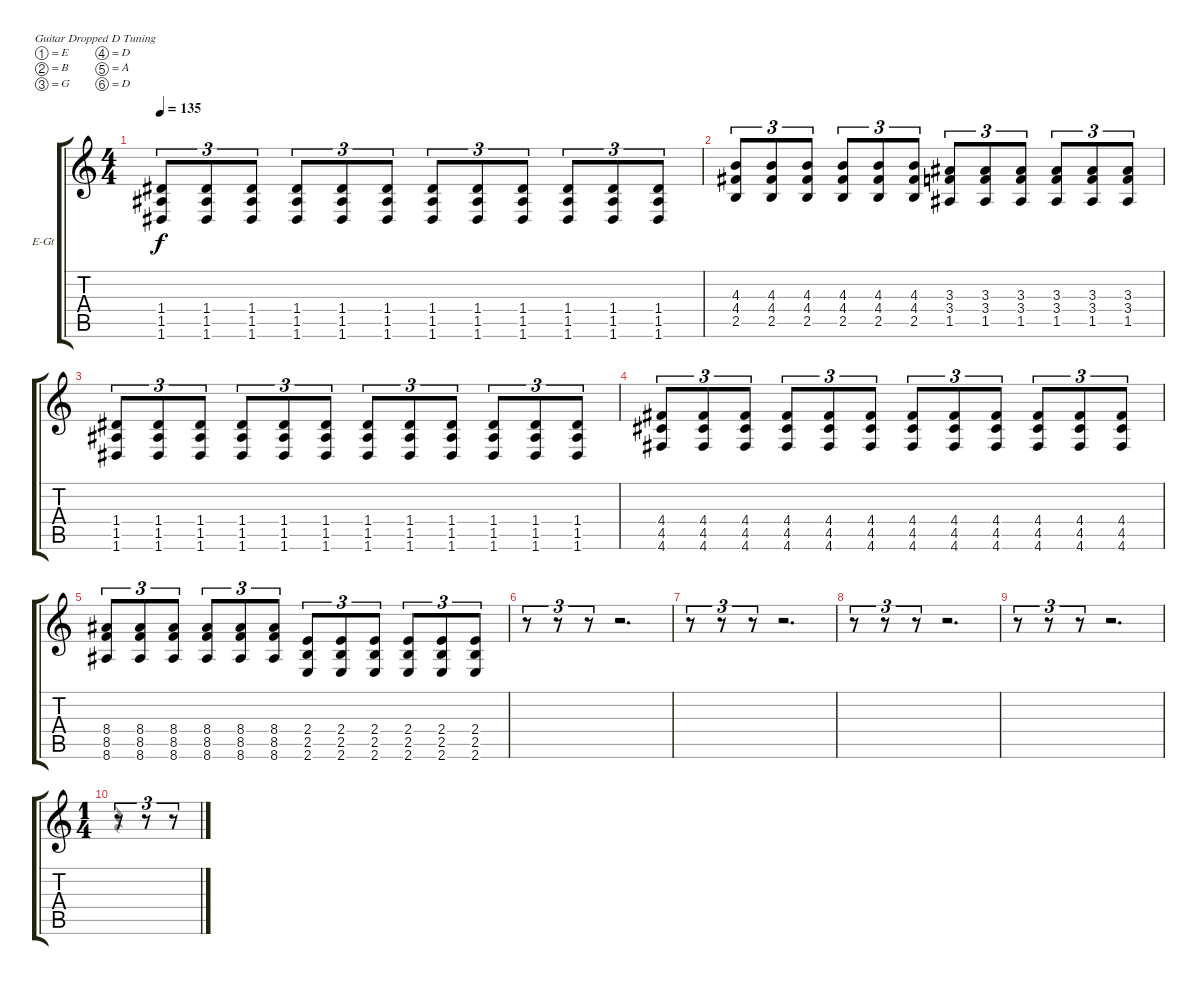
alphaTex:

\bracketExtendMode groupsimilarinstruments
\firstSystemTrackNameOrientation horizontal
\otherSystemsTrackNameOrientation horizontal
\track ("Last Verse Backup" "E-Gt") {instrument distortionguitar}
\staff {score tabs}
\tuning (E4 B3 G3 D3 A2 D2)
\voice
\ts (4 4)
\tempo 135
\clef g2
\ks c
(1.4 1.5 1.6).8{tu (3 2) dy f} (1.4 1.5 1.6).8{tu (3 2)} (1.4 1.5 1.6).8{tu (3 2)} (1.4 1.5 1.6).8{tu (3 2)} (1.4 1.5 1.6).8{tu (3 2)} (1.4 1.5 1.6).8{tu (3 2)} (1.4 1.5 1.6).8{tu (3 2)} (1.4 1.5 1.6).8{tu (3 2)} (1.4 1.5 1.6).8{tu (3 2)} (1.4 1.5 1.6).8{tu (3 2)} (1.4 1.5 1.6).8{tu (3 2)} (1.4 1.5 1.6).8{tu (3 2)} |
(4.3 4.4 2.5).8{tu (3 2)} (4.3 4.4 2.5).8{tu (3 2)} (4.3 4.4 2.5).8{tu (3 2)} (4.3 4.4 2.5).8{tu (3 2)} (4.3 4.4 2.5).8{tu (3 2)} (4.3 4.4 2.5).8{tu (3 2)} (3.3 3.4 1.5).8{tu (3 2)} (3.3 3.4 1.5).8{tu (3 2)} (3.3 3.4 1.5).8{tu (3 2)} (3.3 3.4 1.5).8{tu (3 2)} (3.3 3.4 1.5).8{tu (3 2)} (3.3 3.4 1.5).8{tu (3 2)} |
(1.4 1.5 1.6).8{tu (3 2)} (1.4 1.5 1.6).8{tu (3 2)} (1.4 1.5 1.6).8{tu (3 2)} (1.4 1.5 1.6).8{tu (3 2)} (1.4 1.5 1.6).8{tu (3 2)} (1.4 1.5 1.6).8{tu (3 2)} (1.4 1.5 1.6).8{tu (3 2)} (1.4 1.5 1.6).8{tu (3 2)} (1.4 1.5 1.6).8{tu (3 2)} (1.4 1.5 1.6).8{tu (3 2)} (1.4 1.5 1.6).8{tu (3 2)} (1.4 1.5 1.6).8{tu (3 2)} |
(4.4 4.5 4.6).8{tu (3 2)} (4.4 4.5 4.6).8{tu (3 2)} (4.4 4.5 4.6).8{tu (3 2)} (4.4 4.5 4.6).8{tu (3 2)} (4.4 4.5 4.6).8{tu (3 2)} (4.4 4.5 4.6).8{tu (3 2)} (4.4 4.5 4.6).8{tu (3 2)} (4.4 4.5 4.6).8{tu (3 2)} (4.4 4.5 4.6).8{tu (3 2)} (4.4 4.5 4.6).8{tu (3 2)} (4.4 4.5 4.6).8{tu (3 2)} (4.4 4.5 4.6).8{tu (3 2)} |
(8.4 8.5 8.6).8{tu (3 2)} (8.4 8.5 8.6).8{tu (3 2)} (8.4 8.5 8.6).8{tu (3 2)} (8.4 8.5 8.6).8{tu (3 2)} (8.4 8.5 8.6).8{tu (3 2)} (8.4 8.5 8.6).8{tu (3 2)} (2.4 2.5 2.6).8{tu (3 2)} (2.4 2.5 2.6).8{tu (3 2)} (2.4 2.5 2.6).8{tu (3 2)} (2.4 2.5 2.6).8{tu (3 2)} (2.4 2.5 2.6).8{tu (3 2)} (2.4 2.5 2.6).8{tu (3 2)} |
r.8{tu (3 2)} r.8{tu (3 2)} r.8{tu (3 2)} r.2{d} |
r.8{tu (3 2)} r.8{tu (3 2)} r.8{tu (3 2)} r.2{d} |
r.8{tu (3 2)} r.8{tu (3 2)} r.8{tu (3 2)} r.2{d} |
r.8{tu (3 2)} r.8{tu (3 2)} r.8{tu (3 2)} r.2{d} |
\ts (1 4)
\beaming (8 2)
r.8{tu (3 2)} r.8{tu (3 2)} r.8{tu (3 2)}
\voice
\clef g2
\ottava regular
\simile none
\ks c
|
|
|
|
|
|
|
|
|
r.4{dy mf}
